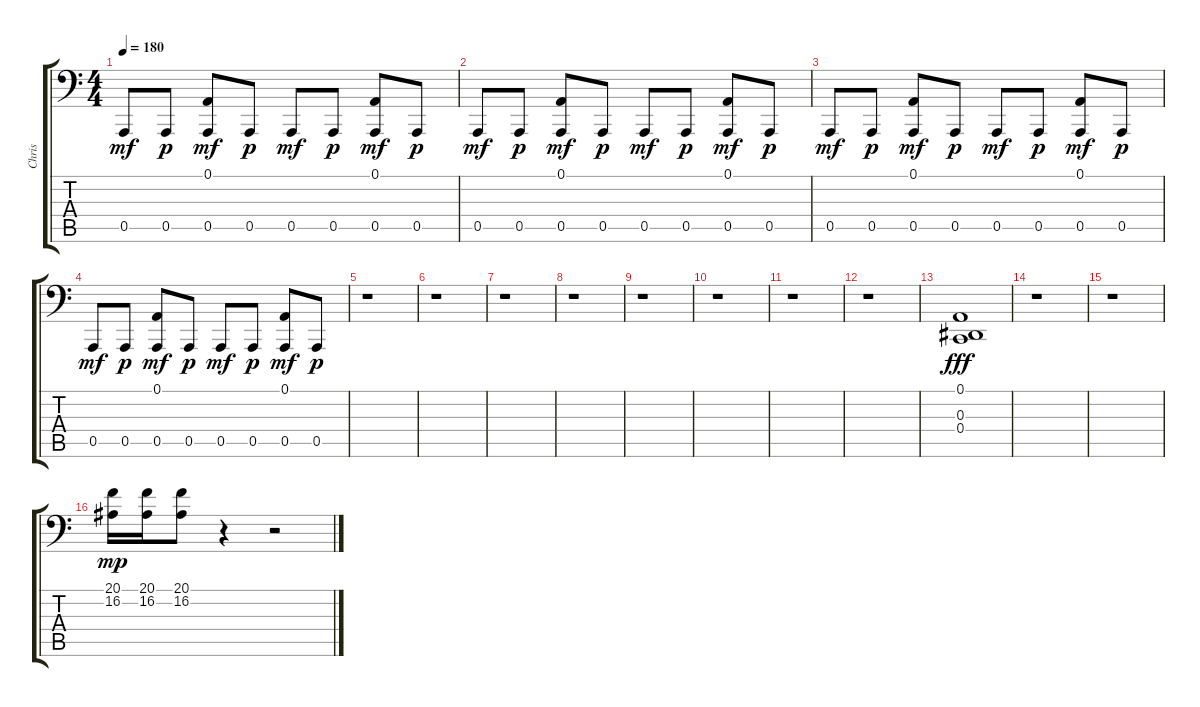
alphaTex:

\track ("Chris" "Chris") {instrument melodictom}
\staff {score tabs}
\tuning (A2 Gb2 Eb2 C2 A1 Gb1) {hide}
\ts (4 4)
\tempo 180
\clef f4
\ks c
0.5.8{dy mf} 0.5.8{dy p} (0.1 0.5).8{dy mf} 0.5.8{dy p} 0.5.8{dy mf} 0.5.8{dy p} (0.1 0.5).8{dy mf} 0.5.8{dy p} |
0.5.8{dy mf} 0.5.8{dy p} (0.1 0.5).8{dy mf} 0.5.8{dy p} 0.5.8{dy mf} 0.5.8{dy p} (0.1 0.5).8{dy mf} 0.5.8{dy p} |
0.5.8{dy mf} 0.5.8{dy p} (0.1 0.5).8{dy mf} 0.5.8{dy p} 0.5.8{dy mf} 0.5.8{dy p} (0.1 0.5).8{dy mf} 0.5.8{dy p} |
0.5.8{dy mf} 0.5.8{dy p} (0.1 0.5).8{dy mf} 0.5.8{dy p} 0.5.8{dy mf} 0.5.8{dy p} (0.1 0.5).8{dy mf} 0.5.8{dy p} |
r.1 |
r.1 |
r.1 |
r.1 |
r.1 |
r.1 |
r.1 |
r.1 |
(0.1 0.3 0.4).1{dy fff} |
r.1 |
r.1 |
(20.1 16.2).16{dy mp volume 11 instrument woodblock} (20.1 16.2).16 (20.1 16.2).8 r.4 r.2
